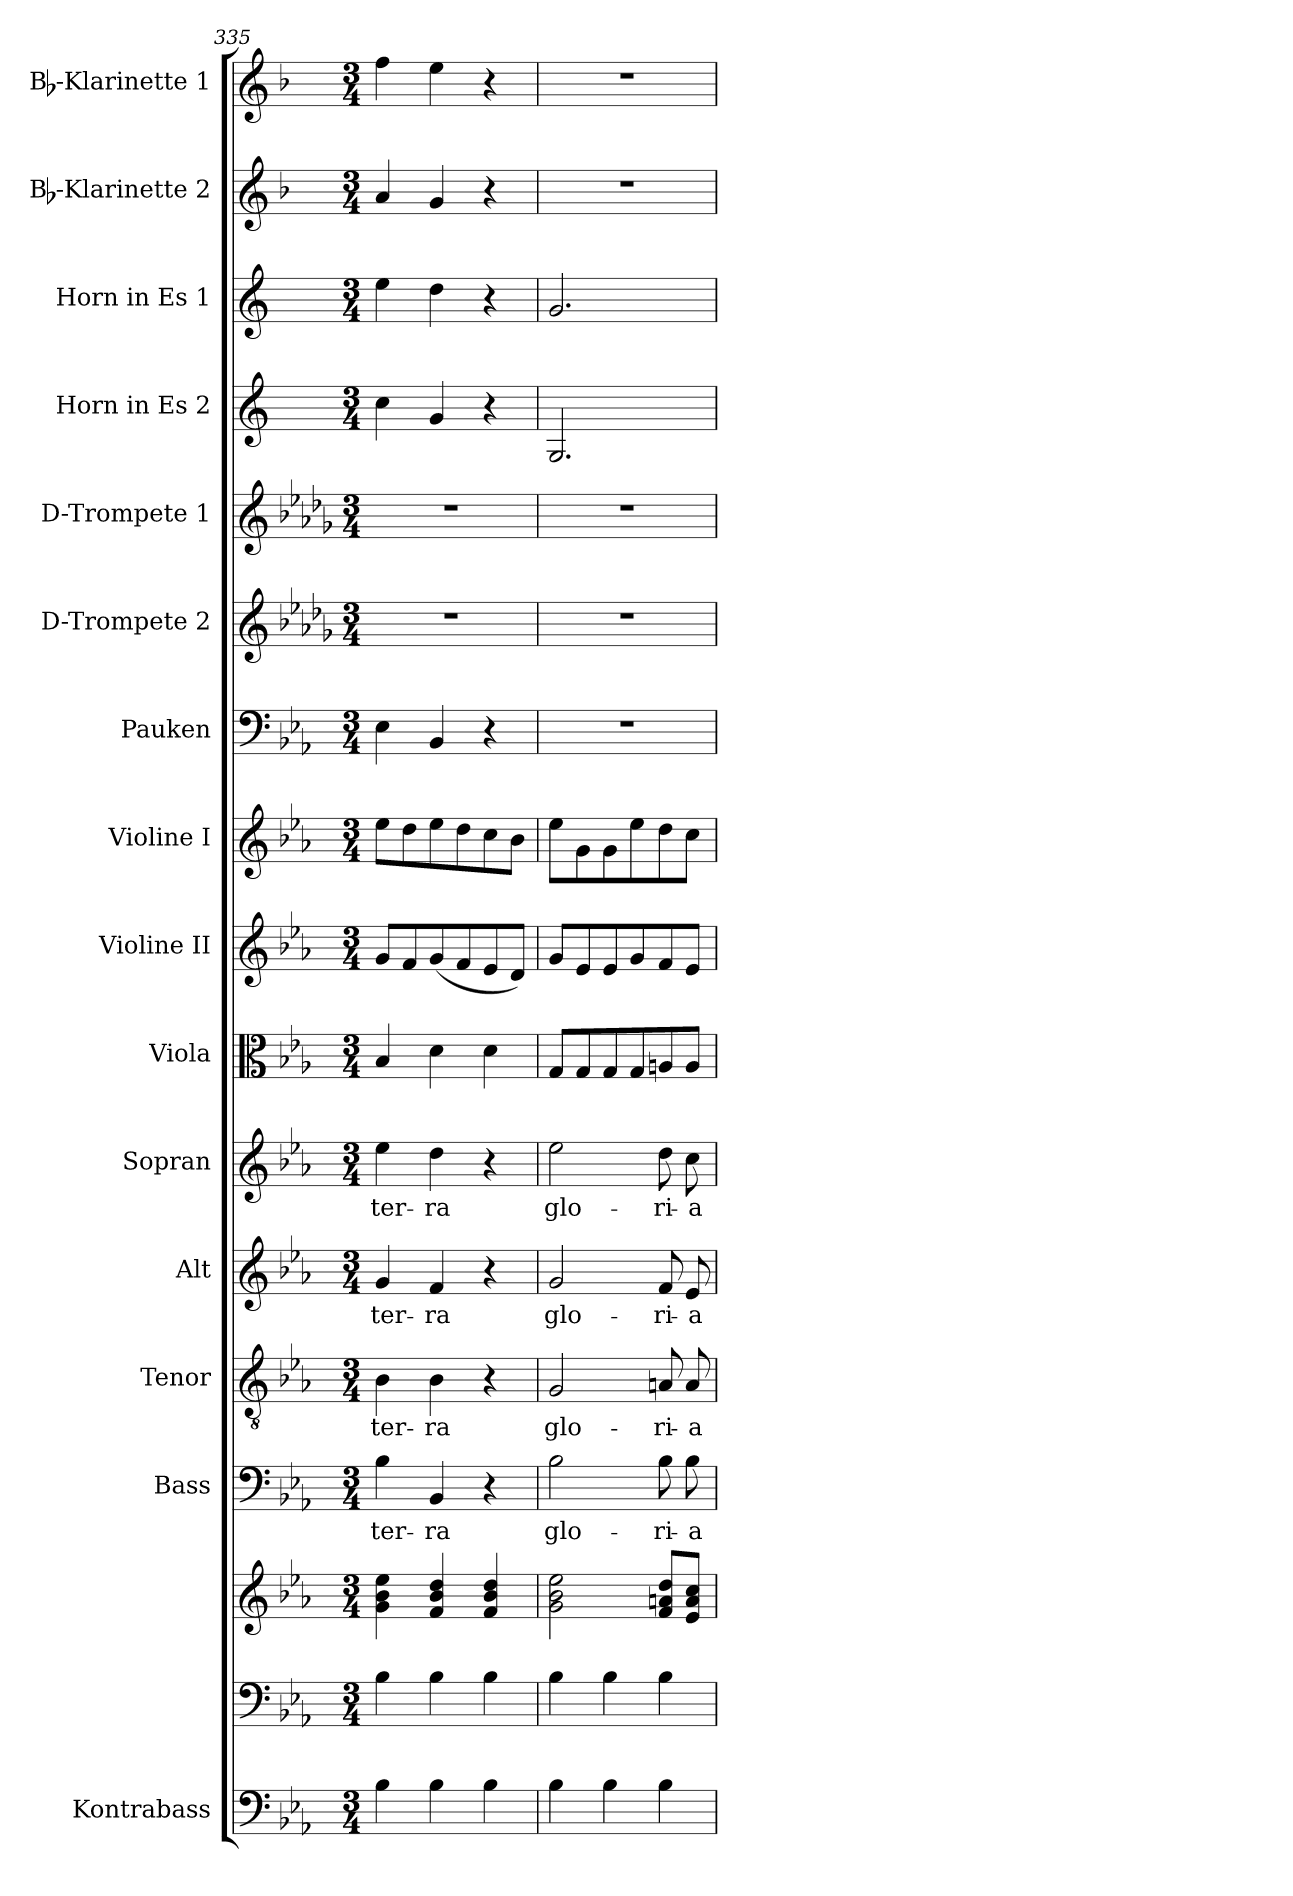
**kern	**kern	**kern	**kern	**text	**kern	**text	**kern	**text	**kern	**text	**kern	**kern	**kern	**kern	**kern	**kern	**kern	**kern	**kern	**kern
*part16	*part15	*part15	*part14	*part14	*part13	*part13	*part12	*part12	*part11	*part11	*part10	*part9	*part8	*part7	*part6	*part5	*part4	*part3	*part2	*part1
*staff17	*staff16	*staff15	*staff14	*staff14	*staff13	*staff13	*staff12	*staff12	*staff11	*staff11	*staff10	*staff9	*staff8	*staff7	*staff6	*staff5	*staff4	*staff3	*staff2	*staff1
*I"Kontrabass	*	*	*I"Bass	*	*I"Tenor	*	*I"Alt	*	*I"Sopran	*	*I"Viola	*I"Violine II	*I"Violine I	*I"Pauken	*I"D-Trompete 2	*I"D-Trompete 1	*I"Horn in Es 2	*I"Horn in Es 1	*I"Bb-Klarinette 2	*I"Bb-Klarinette 1
*I'Kb.	*	*	*I'B.	*	*I'T.	*	*I'A.	*	*I'S.	*	*I'Vla.	*I'Vl. II	*I'Vl. I	*I'Pk.	*I'D Trp. 2	*I'D Trp. 1	*	*	*I'Bb Kl. 2	*I'Bb Kl. 1
*clefF4	*clefF4	*clefG2	*clefF4	*	*clefGv2	*	*clefG2	*	*clefG2	*	*clefC3	*clefG2	*clefG2	*clefF4	*clefG2	*clefG2	*clefG2	*clefG2	*clefG2	*clefG2
*ITrd7c12	*	*	*	*	*	*	*	*	*	*	*	*	*	*	*ITrd-1c-2	*ITrd-1c-2	*ITrd5c9	*ITrd5c9	*ITrd1c2	*ITrd1c2
*k[b-e-a-]	*k[b-e-a-]	*k[b-e-a-]	*k[b-e-a-]	*	*k[b-e-a-]	*	*k[b-e-a-]	*	*k[b-e-a-]	*	*k[b-e-a-]	*k[b-e-a-]	*k[b-e-a-]	*k[b-e-a-]	*k[b-e-a-]	*k[b-e-a-]	*k[b-e-a-]	*k[b-e-a-]	*k[b-e-a-]	*k[b-e-a-]
*E-:	*E-:	*E-:	*E-:	*	*E-:	*	*E-:	*	*E-:	*	*E-:	*E-:	*E-:	*E-:	*E-:	*E-:	*E-:	*E-:	*E-:	*E-:
*M3/4	*M3/4	*M3/4	*M3/4	*	*M3/4	*	*M3/4	*	*M3/4	*	*M3/4	*M3/4	*M3/4	*M3/4	*M3/4	*M3/4	*M3/4	*M3/4	*M3/4	*M3/4
=335	=335	=335	=335	=335	=335	=335	=335	=335	=335	=335	=335	=335	=335	=335	=335	=335	=335	=335	=335	=335
!	!	!	!	!LO:LY:b	!	!LO:LY:b	!	!LO:LY:b	!	!LO:LY:b	!	!	!	!	!	!	!	!	!	!
4BB-\	4B-\	4g\ 4b-\ 4ee-\	4B-\	ter-	4B-\	ter-	4g/	ter-	4ee-\	ter-	4B-/	8g/L	8ee-\L	4E-\	2.r	2.r	4e-\	4g\	4g/	4ee-\
.	.	.	.	.	.	.	.	.	.	.	.	8f/	8dd\	.	.	.	.	.	.	.
!	!	!	!	!LO:LY:b	!	!LO:LY:b	!	!LO:LY:b	!	!LO:LY:b	!	!	!	!	!	!	!	!	!	!
4BB-\	4B-\	4f/ 4b-/ 4dd/	4BB-/	-ra	4B-\	-ra	4f/	-ra	4dd\	-ra	4d\	(<8g/	8ee-\	4BB-/	.	.	4B-/	4f\	4f/	4dd\
.	.	.	.	.	.	.	.	.	.	.	.	8f/	8dd\	.	.	.	.	.	.	.
4BB-\	4B-\	4f/ 4b-/ 4dd/	4r	.	4r	.	4r	.	4r	.	4d\	8e-/	8cc\	4r	.	.	4r	4r	4r	4r
.	.	.	.	.	.	.	.	.	.	.	.	8d/J)	8b-\J	.	.	.	.	.	.	.
=336	=336	=336	=336	=336	=336	=336	=336	=336	=336	=336	=336	=336	=336	=336	=336	=336	=336	=336	=336	=336
!	!	!	!	!LO:LY:b	!	!LO:LY:b	!	!LO:LY:b	!	!LO:LY:b	!	!	!	!	!	!	!	!	!	!
4BB-\	4B-\	2g\ 2b-\ 2ee-\	2B-\	glo-	2G/	glo-	2g/	glo-	2ee-\	glo-	8G/L	8g/L	8ee-\L	2.r	2.r	2.r	2.BB-/	2.B-/	2.r	2.r
.	.	.	.	.	.	.	.	.	.	.	8G/	8e-/	8g\	.	.	.	.	.	.	.
4BB-\	4B-\	.	.	.	.	.	.	.	.	.	8G/	8e-/	8g\	.	.	.	.	.	.	.
.	.	.	.	.	.	.	.	.	.	.	8G/	8g/	8ee-\	.	.	.	.	.	.	.
!	!	!	!	!LO:LY:b	!	!LO:LY:b	!	!LO:LY:b	!	!LO:LY:b	!	!	!	!	!	!	!	!	!	!
4BB-\	4B-\	8f/ 8an/ 8dd/L	8B-\	-ri-	8An/	-ri-	8f/	-ri-	8dd\	-ri-	8An/	8f/	8dd\	.	.	.	.	.	.	.
!	!	!	!	!LO:LY:b	!	!LO:LY:b	!	!LO:LY:b	!	!LO:LY:b	!	!	!	!	!	!	!	!	!	!
.	.	8e-/ 8a/ 8cc/J	8B-\	-a	8A/	-a	8e-/	-a	8cc\	-a	8A/J	8e-/J	8cc\J	.	.	.	.	.	.	.
=	=	=	=	=	=	=	=	=	=	=	=	=	=	=	=	=	=	=	=	=
*-	*-	*-	*-	*-	*-	*-	*-	*-	*-	*-	*-	*-	*-	*-	*-	*-	*-	*-	*-	*-
